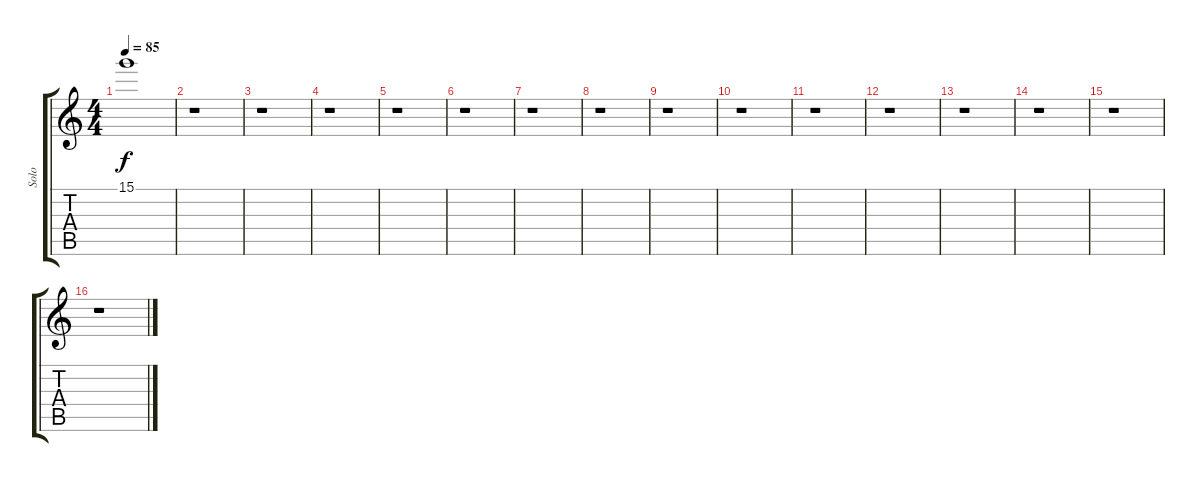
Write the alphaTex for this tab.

\track ("Solo" "Solo") {instrument distortionguitar}
\staff {score tabs}
\tuning (E4 B3 G3 D3 A2 E2) {hide}
\ts (4 4)
\tempo 85
\clef g2
\ks c
15.1.1{dy f instrument distortionguitar} |
r.1 |
r.1 |
r.1 |
r.1 |
r.1 |
r.1 |
r.1 |
r.1 |
r.1 |
r.1 |
r.1 |
r.1 |
r.1 |
r.1 |
r.1
